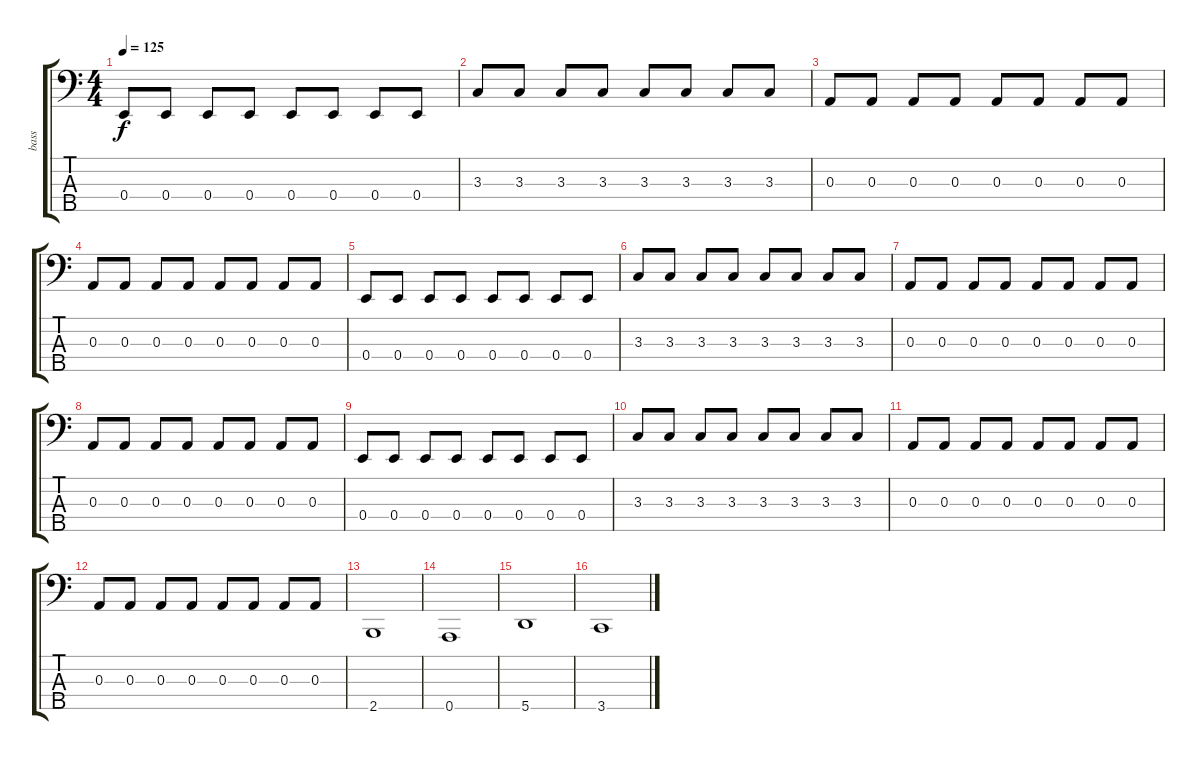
\track ("bass" "bass") {instrument electricbassfinger}
\staff {score tabs}
\tuning (G2 D2 A1 E1 A0) {hide}
\ts (4 4)
\tempo 125
\clef f4
\ks c
0.4.8{dy f} 0.4.8 0.4.8 0.4.8 0.4.8 0.4.8 0.4.8 0.4.8 |
3.3.8 3.3.8 3.3.8 3.3.8 3.3.8 3.3.8 3.3.8 3.3.8 |
0.3.8 0.3.8 0.3.8 0.3.8 0.3.8 0.3.8 0.3.8 0.3.8 |
0.3.8 0.3.8 0.3.8 0.3.8 0.3.8 0.3.8 0.3.8 0.3.8 |
0.4.8 0.4.8 0.4.8 0.4.8 0.4.8 0.4.8 0.4.8 0.4.8 |
3.3.8 3.3.8 3.3.8 3.3.8 3.3.8 3.3.8 3.3.8 3.3.8 |
0.3.8 0.3.8 0.3.8 0.3.8 0.3.8 0.3.8 0.3.8 0.3.8 |
0.3.8 0.3.8 0.3.8 0.3.8 0.3.8 0.3.8 0.3.8 0.3.8 |
0.4.8 0.4.8 0.4.8 0.4.8 0.4.8 0.4.8 0.4.8 0.4.8 |
3.3.8 3.3.8 3.3.8 3.3.8 3.3.8 3.3.8 3.3.8 3.3.8 |
0.3.8 0.3.8 0.3.8 0.3.8 0.3.8 0.3.8 0.3.8 0.3.8 |
0.3.8 0.3.8 0.3.8 0.3.8 0.3.8 0.3.8 0.3.8 0.3.8 |
2.5.1 |
0.5.1 |
5.5.1 |
3.5.1
